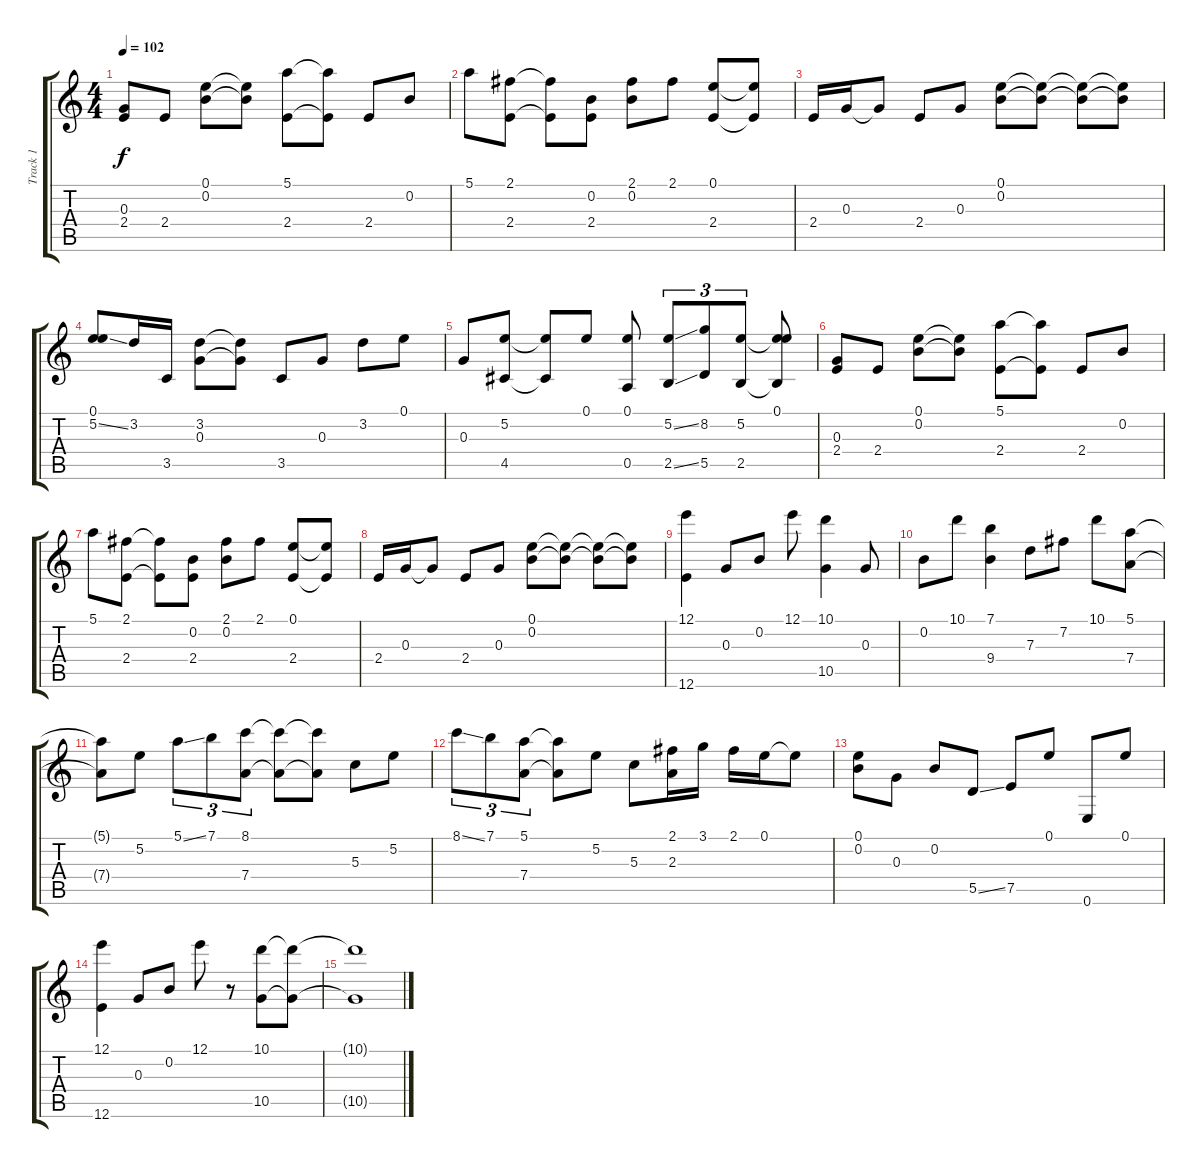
\track ("Track 1" "Track 1") {instrument acousticguitarnylon}
\staff {score tabs}
\tuning (E4 B3 G3 D3 A2 E2) {hide}
\ts (4 4)
\tempo 102
\clef g2
\ks c
(0.3 2.4).8{dy f} 2.4.8 (0.1 0.2).8 (0.1{t} 0.2{t}).8 (5.1 2.4).8 (5.1{t} 2.4{t}).8 2.4.8 0.2.8 |
5.1.8 (2.1 2.4).8 (2.1{t} 2.4{t}).8 (0.2 2.4).8 (2.1 0.2).8 2.1.8 (0.1 2.4).8 (0.1{t} 2.4{t}).8 |
2.4.16 0.3.16 0.3{t}.8 2.4.8 0.3.8 (0.1 0.2).8 (0.1{t} 0.2{t}).8 (0.1{t} 0.2{t}).8 (0.1{t} 0.2{t}).8 |
(0.1 5.2{ss}).8 3.2.16 3.5.16 (3.2 0.3).8 (3.2{t} 0.3{t}).8 3.5.8 0.3.8 3.2.8 0.1.8 |
0.3.8 (5.2 4.5).8 (5.2{t} 4.5{t}).8 0.1.8 (0.1 0.5).8 (5.2{ss} 2.5{ss}).8{tu (3 2)} (8.2 5.5).8{tu (3 2)} (5.2 2.5).8{tu (3 2)} (0.1 5.2{t} 2.5{t}).8 |
(0.3 2.4).8 2.4.8 (0.1 0.2).8 (0.1{t} 0.2{t}).8 (5.1 2.4).8 (5.1{t} 2.4{t}).8 2.4.8 0.2.8 |
5.1.8 (2.1 2.4).8 (2.1{t} 2.4{t}).8 (0.2 2.4).8 (2.1 0.2).8 2.1.8 (0.1 2.4).8 (0.1{t} 2.4{t}).8 |
2.4.16 0.3.16 0.3{t}.8 2.4.8 0.3.8 (0.1 0.2).8 (0.1{t} 0.2{t}).8 (0.1{t} 0.2{t}).8 (0.1{t} 0.2{t}).8 |
(12.1 12.6).4{volume 8} 0.3.8 0.2.8 12.1.8 (10.1 10.5).4 0.3.8 |
0.2.8 10.1.8 (7.1 9.4).4 7.3.8 7.2.8 10.1.8 (5.1 7.4).8 |
(5.1{t} 7.4{t}).8 5.2.8 5.1{ss}.8{tu (3 2)} 7.1.8{tu (3 2)} (8.1 7.4).8{tu (3 2)} (8.1{t} 7.4{t}).8 (8.1{t} 7.4{t}).8 5.3.8 5.2.8 |
8.1{ss}.8{tu (3 2)} 7.1.8{tu (3 2)} (5.1 7.4).8{tu (3 2)} (5.1{t} 7.4{t}).8 5.2.8 5.3.8 (2.1 2.3).16 3.1.16 2.1.16 0.1.16 0.1{t}.8 |
(0.1 0.2).8 0.3.8 0.2.8 5.5{ss}.8 7.5.8 0.1.8 0.6.8 0.1.8 |
(12.1 12.6).4 0.3.8 0.2.8 12.1.8 r.8 (10.1 10.5).8{volume 4} (10.1{t} 10.5{t}).8 |
(10.1{t} 10.5{t}).1
